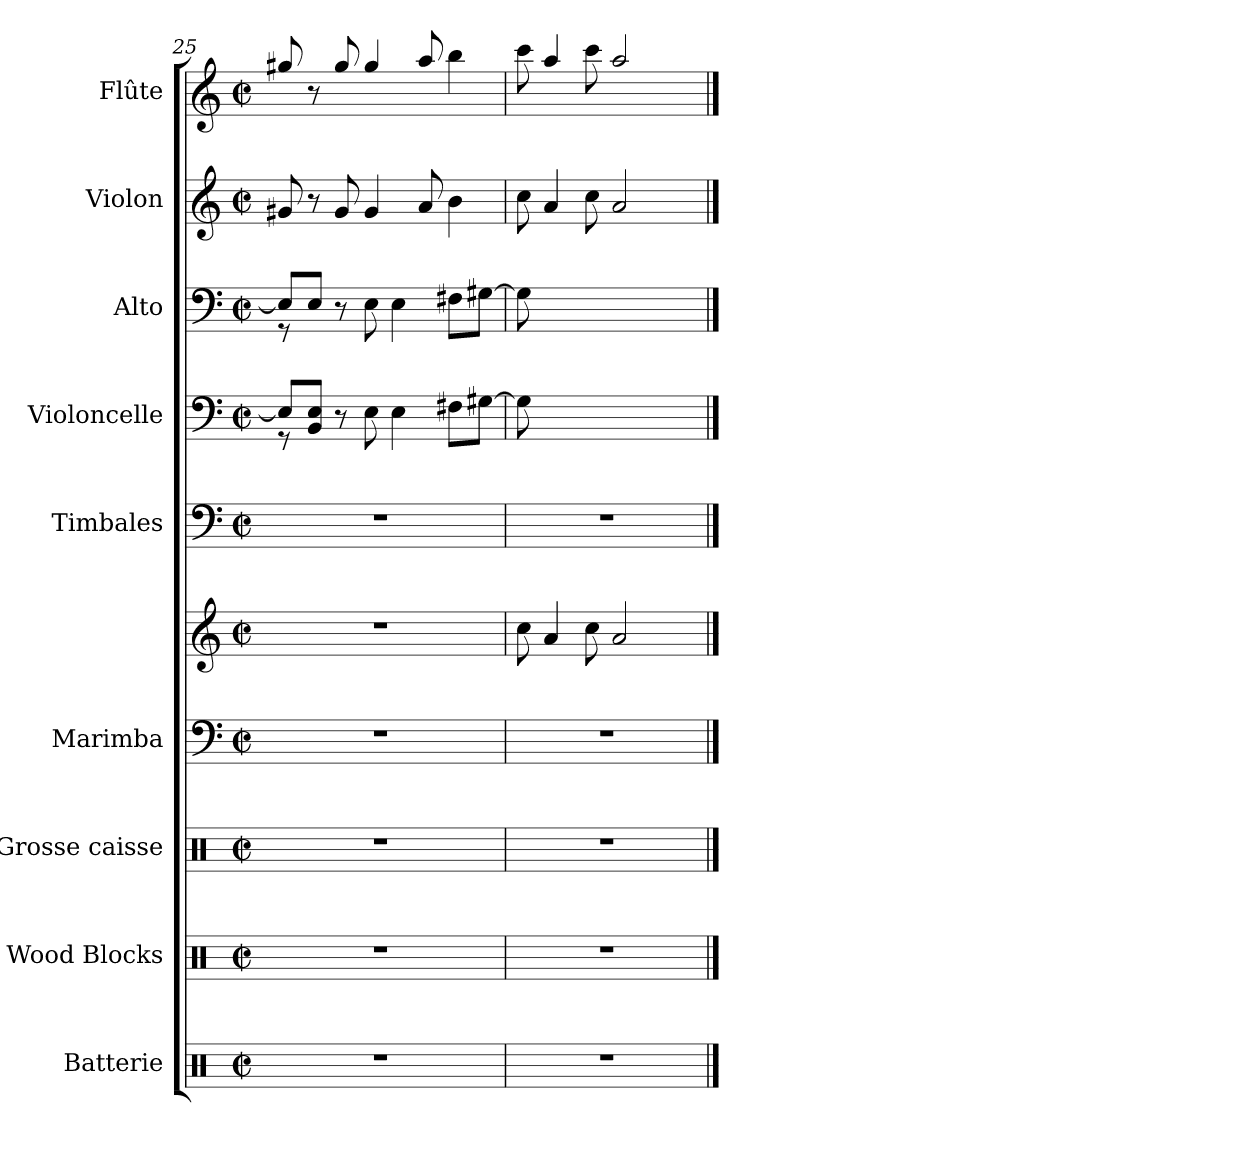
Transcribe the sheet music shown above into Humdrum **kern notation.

**kern	**kern	**kern	**kern	**kern	**kern	**kern	**kern	**kern	**kern
*part9	*part8	*part7	*part6	*part6	*part5	*part4	*part3	*part2	*part1
*staff10	*staff9	*staff8	*staff7	*staff6	*staff5	*staff4	*staff3	*staff2	*staff1
*I"Batterie	*I"Wood Blocks	*I"Grosse caisse	*I"Marimba	*	*I"Timbales	*I"Violoncelle	*I"Alto	*I"Violon	*I"Flûte
*I'Batt.	*I'Wd. Bl.	*I'Gr. C.	*I'Mrm.	*	*I'Timb.	*I'Vc.	*I'Alt.	*I'Vln.	*I'Fl.
!!LO:PB:g=z
*clefX	*clefX	*clefX	*clefF4	*clefG2	*clefF4	*clefF4	*clefF4	*clefG2	*clefG2
*k[]	*k[]	*k[]	*k[]	*k[]	*k[]	*k[]	*k[]	*k[]	*k[]
*M2/2	*M2/2	*M2/2	*M2/2	*M2/2	*M2/2	*M2/2	*M2/2	*M2/2	*M2/2
*met(c|)	*met(c|)	*met(c|)	*met(c|)	*met(c|)	*met(c|)	*met(c|)	*met(c|)	*met(c|)	*met(c|)
=25	=25	=25	=25	=25	=25	=25	=25	=25	=25
*	*	*	*	*	*	*^	*^	*	*
1r	1r	1r	1r	1r	1r	8E/L]	8r	8E/L]	8r	8g#X/	8gg#X/
.	.	.	.	.	.	8BB/ 8E/J	2..ryy	8E/J	2..ryy	8r	8r
.	.	.	.	.	.	8r	.	8r	.	8g#/	8gg#/
.	.	.	.	.	.	8E\	.	8E\	.	4g#/	4gg#/
.	.	.	.	.	.	4E\	.	4E\	.	.	.
.	.	.	.	.	.	.	.	.	.	8a/	8aa/
.	.	.	.	.	.	8F#X\L	.	8F#X\L	.	4b\	4bb\
.	.	.	.	.	.	[8G#X\J	.	[8G#X\J	.	.	.
*	*	*	*	*	*	*v	*v	*	*	*	*
*	*	*	*	*	*	*	*v	*v	*	*
=26	=26	=26	=26	=26	=26	=26	=26	=26	=26
1r	1r	1r	1r	8cc\	1r	8G#\]	8G#\]	8cc\	8ccc\
.	.	.	.	4a/	.	2ryy	2ryy	4a/	4aa/
.	.	.	.	8cc\	.	.	.	8cc\	8ccc\
.	.	.	.	2a/	.	.	.	2a/	2aa/
.	.	.	.	.	.	4ryy	4ryy	.	.
.	.	.	.	.	.	8ryy	8ryy	.	.
==	==	==	==	==	==	==	==	==	==
*-	*-	*-	*-	*-	*-	*-	*-	*-	*-
